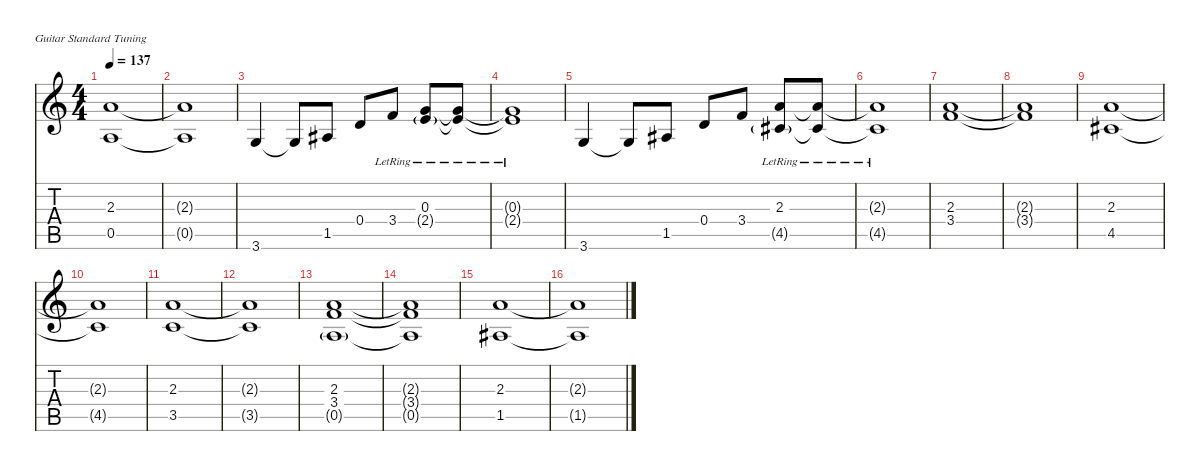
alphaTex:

\defaultSystemsLayout 4
\hideDynamics
\bracketExtendMode nobrackets
\singleTrackTrackNamePolicy hidden
\multiTrackTrackNamePolicy hidden
\firstSystemTrackNameMode fullname
\firstSystemTrackNameOrientation horizontal
\otherSystemsTrackNameOrientation horizontal
\track ("Mikael Akerfeldt (Clean Jazz)" "jz.guit.") {instrument electricguitarjazz}
\staff {score tabs}
\tuning (E4 B3 G3 D3 A2 E2)
\ts (4 4)
\tempo 137
\clef g2
\ks c
(2.3 0.5).1{dy f beam Up} |
(2.3{t} 0.5{t}).1{beam Up} |
3.6.4{beam Up} 3.6{t}.8{beam Up} 1.5{acc #}.8{beam Up} 0.4.8{beam Up} 3.4{lr}.8{beam Up} (0.3{lr} 2.4{g}).8{beam Up} (0.3{lr t} 2.4{t}).8{beam Up} |
(0.3{lr t} 2.4{t}).1{beam Up} |
3.6.4{beam Up} 3.6{t}.8{beam Up} 1.5{acc #}.8{beam Up} 0.4.8{beam Up} 3.4.8{beam Up} (2.3{lr} 4.5{g acc #}).8{beam Up} (2.3{lr t} 4.5{t acc #}).8{beam Up} |
(2.3{lr t} 4.5{t acc #}).1{beam Up} |
(2.3 3.4).1{beam Up} |
(2.3{t} 3.4{t}).1{beam Up} |
(2.3 4.5{acc #}).1{beam Up} |
(2.3{t} 4.5{t acc #}).1{beam Up} |
(2.3 3.5).1{beam Up} |
(2.3{t} 3.5{t}).1{beam Up} |
(2.3 3.4 0.5{g}).1{beam Up} |
(2.3{t} 3.4{t} 0.5{t}).1{beam Up} |
(2.3 1.5{acc #}).1{beam Up} |
(2.3{t} 1.5{t acc #}).1{beam Up}
